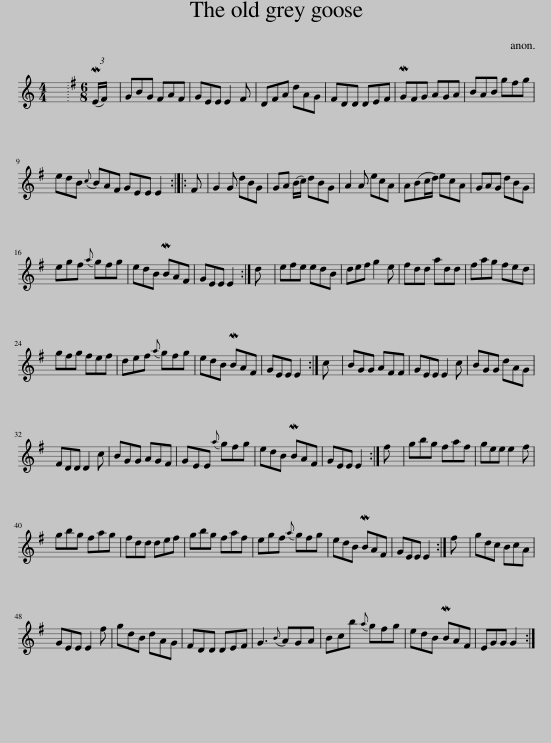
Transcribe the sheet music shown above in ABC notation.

X:1
L:1/8
M:4/4
I:linebreak $
K:C
V:1 treble
V:1
 x8 |[K:Emin][M:6/8] (3:2:2(ME/F/) x/12 | GBG FAF | GEE E2 F | DFA dAG | %5
 FDD DEF | MGFG AGA | BAB gfg |$ edB{c} BAF GEE E2 :: F | %10
 G2 G dBG | GA (B/c/) dBG | A2 A ecA | A(Bc/d/) ecA | GAG dBG |$ %15
 egf{a} gfg | edB MBAF | GEE E2 :| d | efe edB | %20
 def g2 e | fdd add | fag fed |$ gfg fef | def{a} gfg | %25
 edB MBAF | GEE E2 :| c | BGG AFF | GEE E2 c | %30
 BGG dAG |$ FDD D2 c | BGG AGF | GEE{a} gfg | edB MBAF | %35
 GEE E2 :| f | gbg faf | gee e2 f |$ gbg fag | %40
 fdd def | gbg faf | egf{a} gfg | edB MBAF | GEE E2 :| %45
 f | gdc BcA |$ GEE E2 f | gdB dAG | FDD DEF | %50
 G3{B} AGA | Bcb{a} gfg | edB MBAF | EGG G2 :| %54
